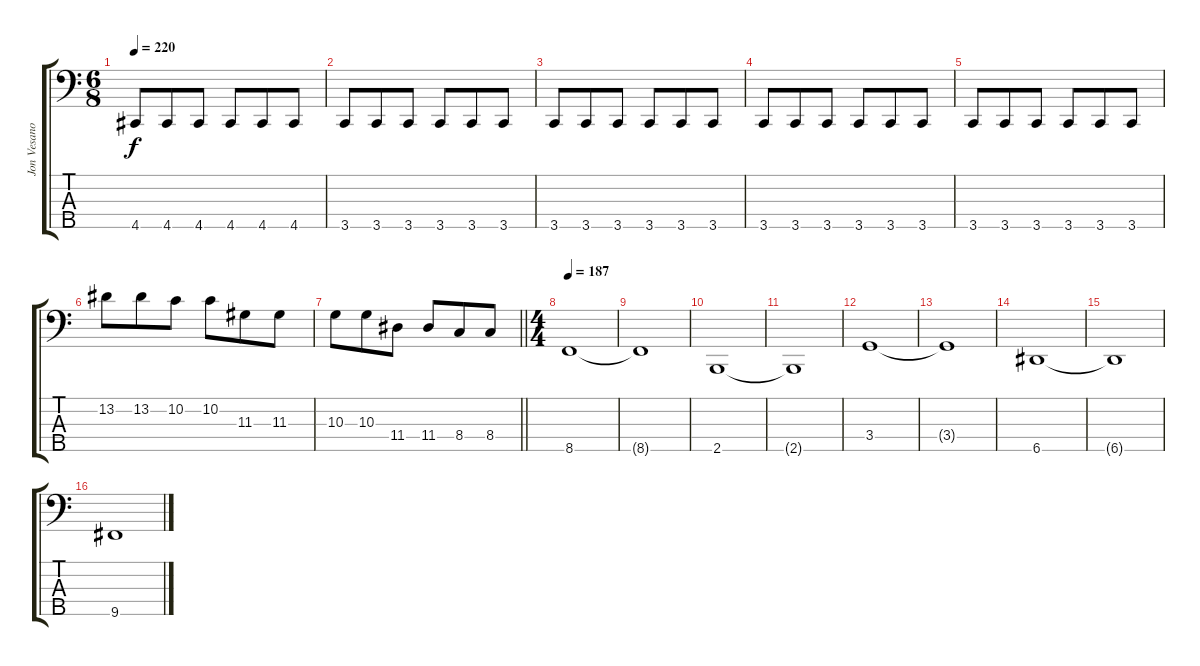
\track ("Jon Vesano" "Jon Vesano") {instrument electricbasspick}
\staff {score tabs}
\tuning (G2 D2 A1 E1 A0) {hide}
\ts (6 8)
\tempo 220
\clef f4
\ks c
4.5.8{dy f} 4.5.8 4.5.8 4.5.8 4.5.8 4.5.8 |
3.5.8 3.5.8 3.5.8 3.5.8 3.5.8 3.5.8 |
3.5.8 3.5.8 3.5.8 3.5.8 3.5.8 3.5.8 |
3.5.8 3.5.8 3.5.8 3.5.8 3.5.8 3.5.8 |
3.5.8 3.5.8 3.5.8 3.5.8 3.5.8 3.5.8 |
13.2.8 13.2.8 10.2.8 10.2.8 11.3.8 11.3.8 |
\barLineRight lightlight
10.3.8 10.3.8 11.4.8 11.4.8 8.4.8 8.4.8 |
\ts (4 4)
\section ("" "")
\tempo 187
8.5.1 |
8.5{t}.1 |
2.5.1 |
2.5{t}.1 |
3.4.1 |
3.4{t}.1 |
6.5.1 |
6.5{t}.1 |
9.5.1
